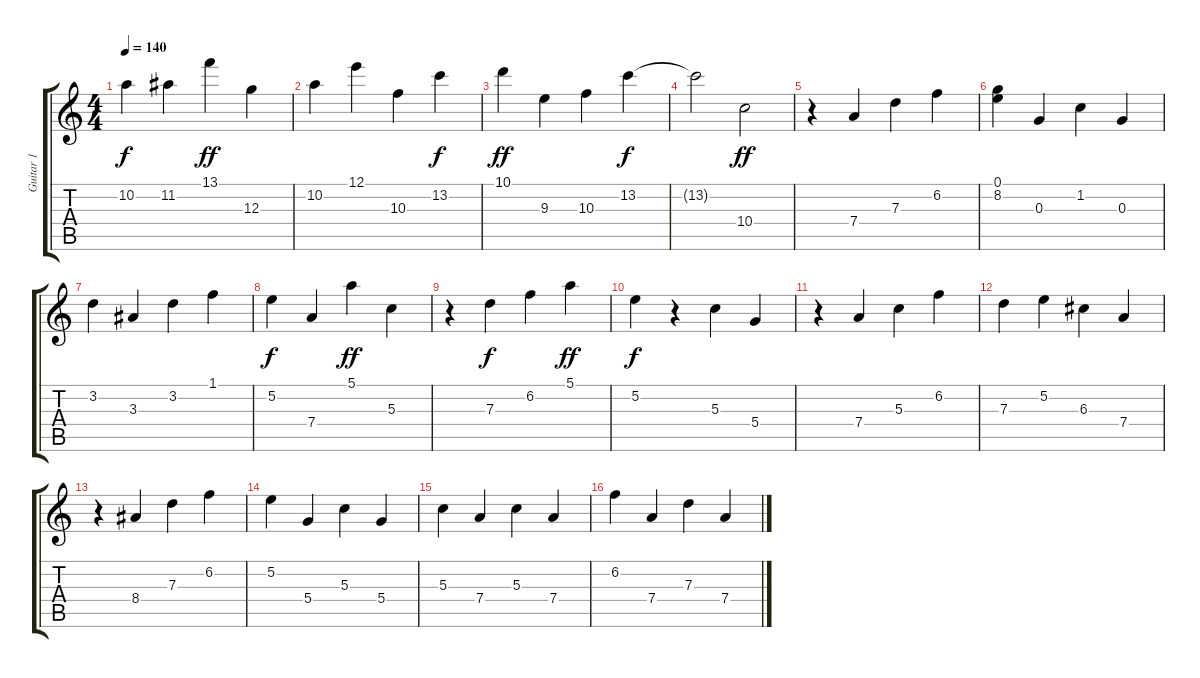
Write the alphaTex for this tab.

\track ("Guitar 1" "Guitar 1") {instrument acousticguitarsteel}
\staff {score tabs}
\tuning (E4 B3 G3 D3 A2 E2) {hide}
\ts (4 4)
\tempo 140
\clef g2
\ks c
10.2.4{dy f volume 14 instrument acousticguitarsteel} 11.2.4 13.1.4{dy ff} 12.3.4 |
10.2.4 12.1.4 10.3.4 13.2.4{dy f} |
10.1.4{dy ff} 9.3.4 10.3.4 13.2.4{dy f} |
13.2{t}.2 10.4.2{dy ff} |
r.4 7.4.4 7.3.4 6.2.4 |
(0.1 8.2).4 0.3.4 1.2.4 0.3.4 |
3.2.4 3.3.4 3.2.4 1.1.4 |
5.2.4{dy f} 7.4.4 5.1.4{dy ff} 5.3.4 |
r.4 7.3.4{dy f} 6.2.4 5.1.4{dy ff} |
5.2.4{dy f} r.4 5.3.4 5.4.4 |
r.4 7.4.4 5.3.4 6.2.4 |
7.3.4 5.2.4 6.3.4 7.4.4 |
r.4 8.4.4 7.3.4 6.2.4 |
5.2.4 5.4.4 5.3.4 5.4.4 |
5.3.4 7.4.4 5.3.4 7.4.4 |
6.2.4 7.4.4 7.3.4 7.4.4
